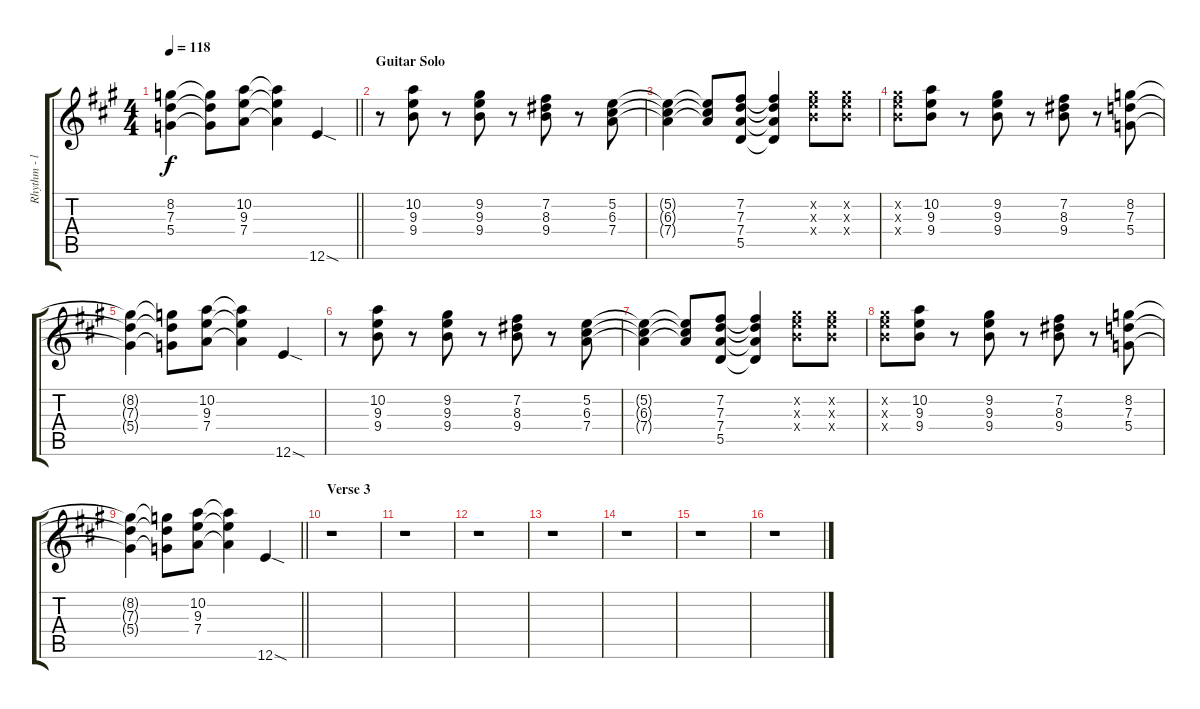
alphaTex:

\track ("Rhythm - left" "Rhythm - l") {instrument overdrivenguitar}
\staff {score tabs}
\tuning (E4 B3 G3 D3 A2 E2) {hide}
\ts (4 4)
\tempo 118
\clef g2
\barLineRight lightlight
\ks a
(8.2{t} 7.3{t} 5.4{t}).4{dy f} (8.2{t} 7.3{t} 5.4{t}).8 (10.2 9.3 7.4).8 (10.2{t} 9.3{t} 7.4{t}).4 12.6{sod}.4 |
\section ("" "Guitar Solo")
r.8 (10.2 9.3 9.4).8 r.8 (9.2 9.3 9.4).8 r.8 (7.2 8.3 9.4).8 r.8 (5.2 6.3 7.4).8 |
(5.2{t} 6.3{t} 7.4{t}).4 (5.2{t} 6.3{t} 7.4{t}).8 (7.2 7.3 7.4 5.5).8 (7.2{t} 7.3{t} 7.4{t} 5.5{t}).4 (9.2{x} 9.3{x} 9.4{x}).8 (9.2{x} 9.3{x} 9.4{x}).8 |
(9.2{x} 9.3{x} 9.4{x}).8 (10.2 9.3 9.4).8 r.8 (9.2 9.3 9.4).8 r.8 (7.2 8.3 9.4).8 r.8 (8.2 7.3 5.4).8 |
(8.2{t} 7.3{t} 5.4{t}).4 (8.2{t} 7.3{t} 5.4{t}).8 (10.2 9.3 7.4).8 (10.2{t} 9.3{t} 7.4{t}).4 12.6{sod}.4 |
r.8 (10.2 9.3 9.4).8 r.8 (9.2 9.3 9.4).8 r.8 (7.2 8.3 9.4).8 r.8 (5.2 6.3 7.4).8 |
(5.2{t} 6.3{t} 7.4{t}).4 (5.2{t} 6.3{t} 7.4{t}).8 (7.2 7.3 7.4 5.5).8 (7.2{t} 7.3{t} 7.4{t} 5.5{t}).4 (9.2{x} 9.3{x} 9.4{x}).8 (9.2{x} 9.3{x} 9.4{x}).8 |
(9.2{x} 9.3{x} 9.4{x}).8 (10.2 9.3 9.4).8 r.8 (9.2 9.3 9.4).8 r.8 (7.2 8.3 9.4).8 r.8 (8.2 7.3 5.4).8 |
\barLineRight lightlight
(8.2{t} 7.3{t} 5.4{t}).4 (8.2{t} 7.3{t} 5.4{t}).8 (10.2 9.3 7.4).8 (10.2{t} 9.3{t} 7.4{t}).4 12.6{sod}.4 |
\section ("" "Verse 3")
r.1 |
r.1 |
r.1 |
r.1 |
r.1 |
r.1 |
r.1
